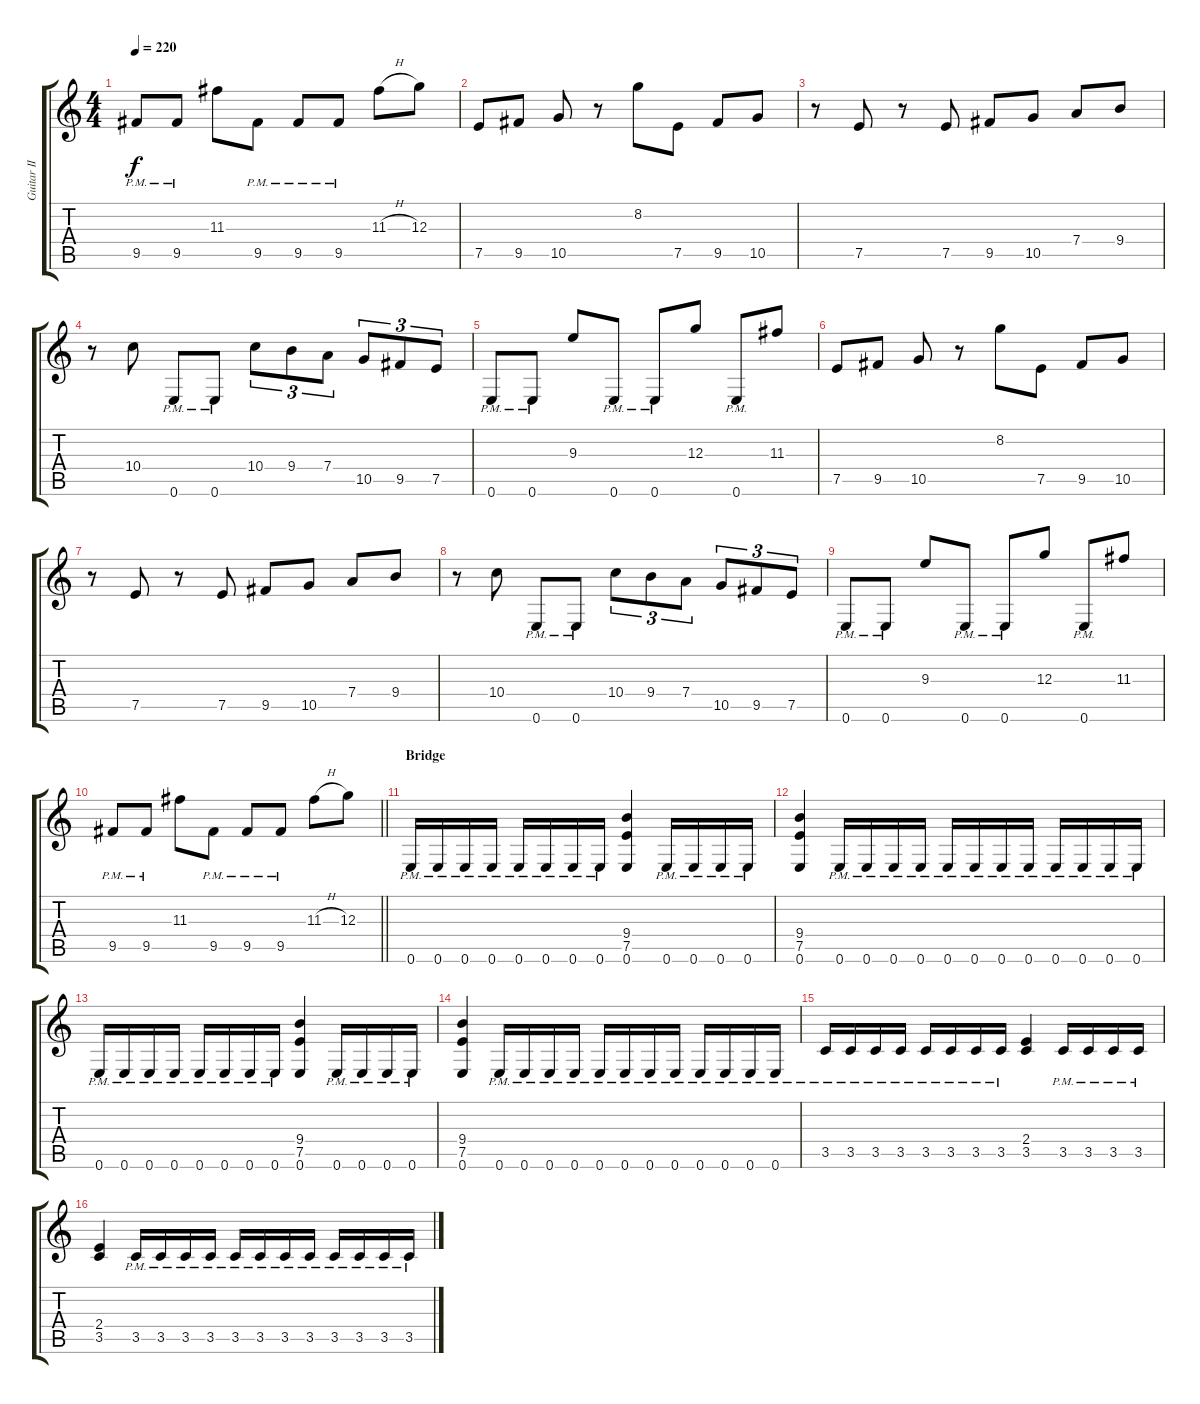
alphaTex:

\track ("Guitar II" "Guitar II") {instrument distortionguitar}
\staff {score tabs}
\tuning (E4 B3 G3 D3 A2 E2) {hide}
\ts (4 4)
\tempo 220
\clef g2
\ks c
9.5{pm}.8{dy f} 9.5{pm}.8 11.3.8 9.5{pm}.8 9.5{pm}.8 9.5{pm}.8 11.3{h}.8 12.3.8 |
7.5.8 9.5.8 10.5.8 r.8 8.2.8 7.5.8 9.5.8 10.5.8 |
r.8 7.5.8 r.8 7.5.8 9.5.8 10.5.8 7.4.8 9.4.8 |
r.8 10.4.8 0.6{pm}.8 0.6{pm}.8 10.4.8{tu (3 2)} 9.4.8{tu (3 2)} 7.4.8{tu (3 2)} 10.5.8{tu (3 2)} 9.5.8{tu (3 2)} 7.5.8{tu (3 2)} |
0.6{pm}.8 0.6{pm}.8 9.3.8 0.6{pm}.8 0.6{pm}.8 12.3.8 0.6{pm}.8 11.3.8 |
7.5.8 9.5.8 10.5.8 r.8 8.2.8 7.5.8 9.5.8 10.5.8 |
r.8 7.5.8 r.8 7.5.8 9.5.8 10.5.8 7.4.8 9.4.8 |
r.8 10.4.8 0.6{pm}.8 0.6{pm}.8 10.4.8{tu (3 2)} 9.4.8{tu (3 2)} 7.4.8{tu (3 2)} 10.5.8{tu (3 2)} 9.5.8{tu (3 2)} 7.5.8{tu (3 2)} |
0.6{pm}.8 0.6{pm}.8 9.3.8 0.6{pm}.8 0.6{pm}.8 12.3.8 0.6{pm}.8 11.3.8 |
\barLineRight lightlight
9.5{pm}.8 9.5{pm}.8 11.3.8 9.5{pm}.8 9.5{pm}.8 9.5{pm}.8 11.3{h}.8 12.3.8 |
\section ("" "Bridge")
0.6{pm}.16{balance 0} 0.6{pm}.16 0.6{pm}.16 0.6{pm}.16 0.6{pm}.16 0.6{pm}.16 0.6{pm}.16 0.6{pm}.16 (9.4 7.5 0.6).4 0.6{pm}.16 0.6{pm}.16 0.6{pm}.16 0.6{pm}.16 |
(9.4 7.5 0.6).4 0.6{pm}.16 0.6{pm}.16 0.6{pm}.16 0.6{pm}.16 0.6{pm}.16 0.6{pm}.16 0.6{pm}.16 0.6{pm}.16 0.6{pm}.16 0.6{pm}.16 0.6{pm}.16 0.6{pm}.16 |
0.6{pm}.16 0.6{pm}.16 0.6{pm}.16 0.6{pm}.16 0.6{pm}.16 0.6{pm}.16 0.6{pm}.16 0.6{pm}.16 (9.4 7.5 0.6).4 0.6{pm}.16 0.6{pm}.16 0.6{pm}.16 0.6{pm}.16 |
(9.4 7.5 0.6).4 0.6{pm}.16 0.6{pm}.16 0.6{pm}.16 0.6{pm}.16 0.6{pm}.16 0.6{pm}.16 0.6{pm}.16 0.6{pm}.16 0.6{pm}.16 0.6{pm}.16 0.6{pm}.16 0.6{pm}.16 |
3.5{pm}.16 3.5{pm}.16 3.5{pm}.16 3.5{pm}.16 3.5{pm}.16 3.5{pm}.16 3.5{pm}.16 3.5{pm}.16 (2.4 3.5).4 3.5{pm}.16 3.5{pm}.16 3.5{pm}.16 3.5{pm}.16 |
(2.4 3.5).4 3.5{pm}.16 3.5{pm}.16 3.5{pm}.16 3.5{pm}.16 3.5{pm}.16 3.5{pm}.16 3.5{pm}.16 3.5{pm}.16 3.5{pm}.16 3.5{pm}.16 3.5{pm}.16 3.5{pm}.16
